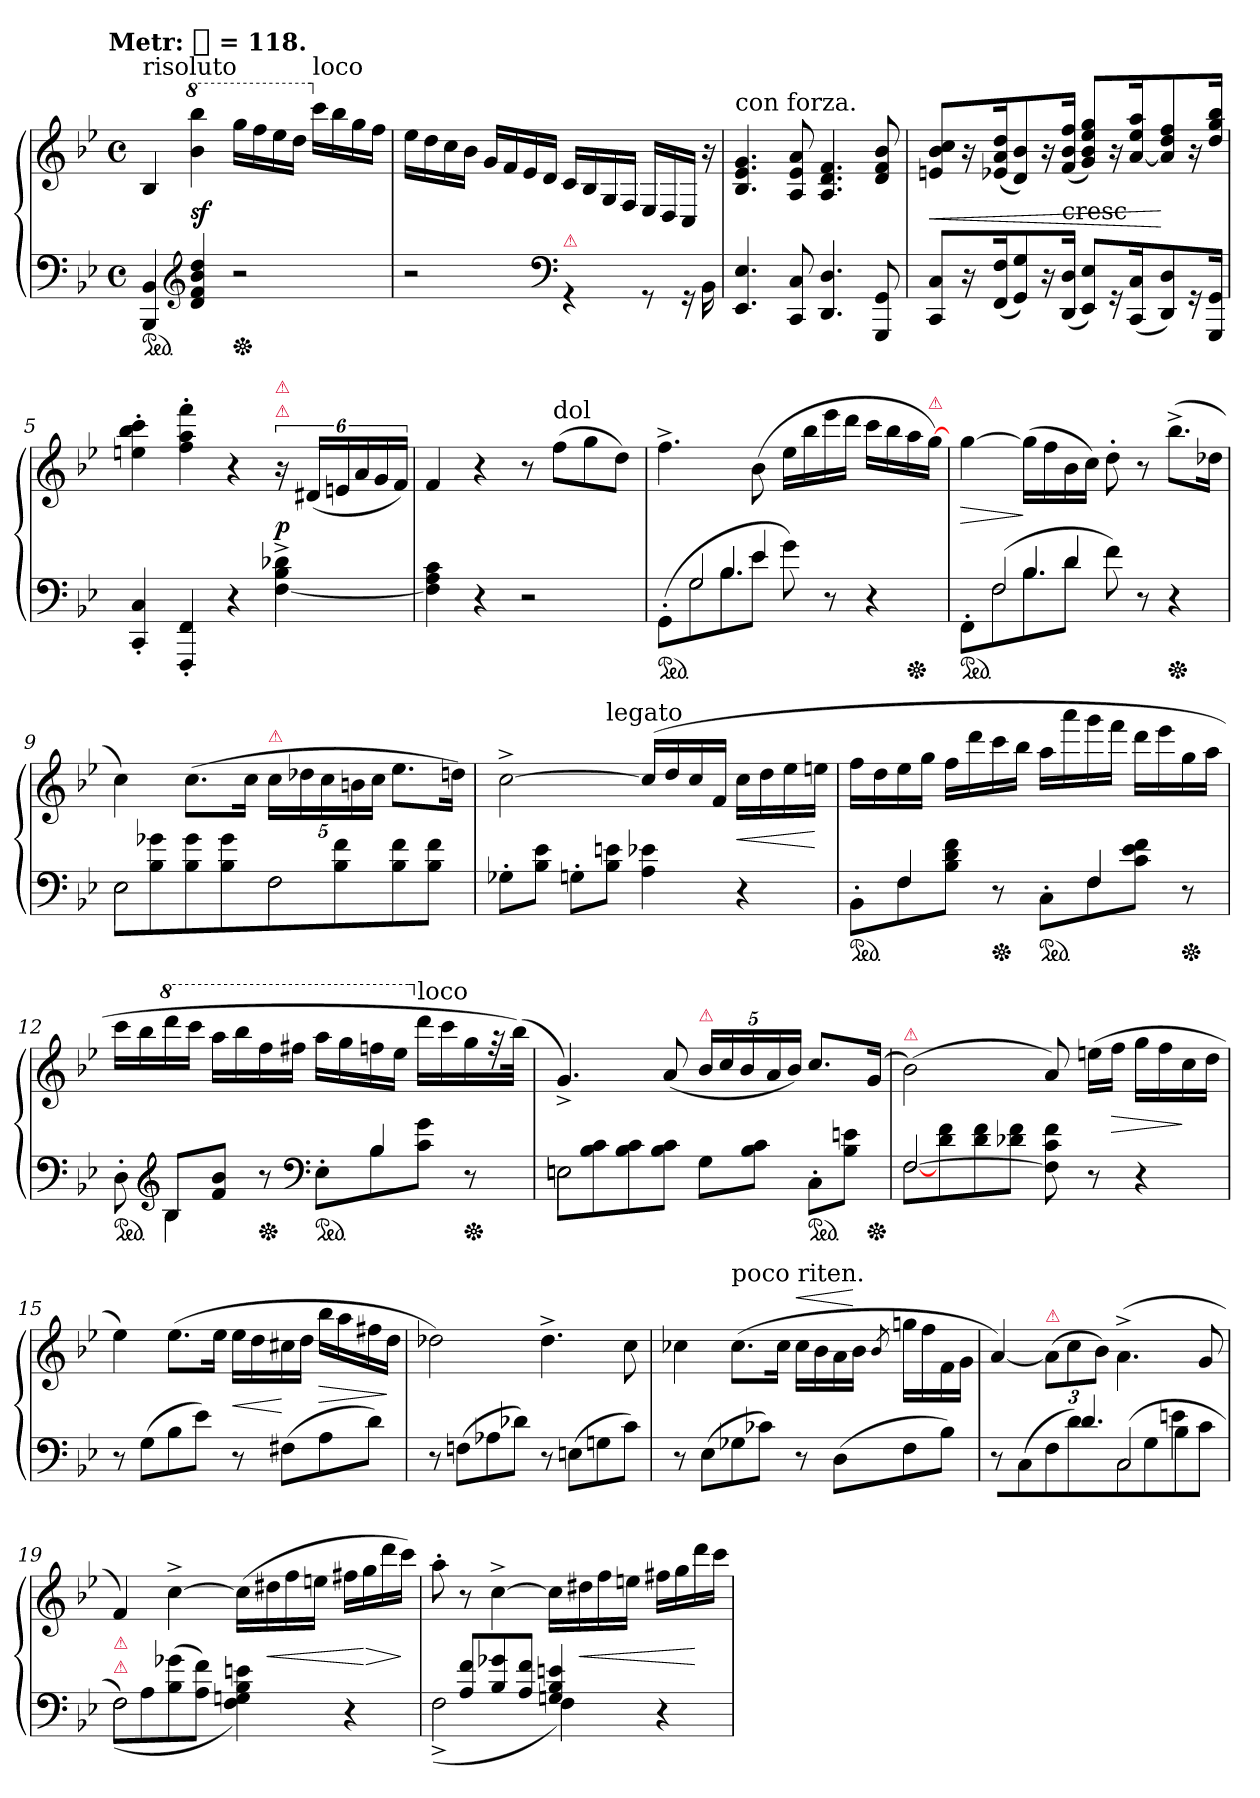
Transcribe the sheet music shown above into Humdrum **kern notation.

**kern	**kern	**dynam
*part1	*part1	*part1
*staff2	*staff1	*staff1/2
*clefF4	*clefG2	*
*k[b-e-]	*k[b-e-]	*
*B-:	*B-:	*
!!LO:TX:omd:t=Metr&colon; [quarter] = 118.
*M4/4	*M4/4	*
*met(c)	*met(c)	*
*MM118	*MM118	*
=1	=1	=1
!	!LO:TX:a:t=risoluto	!
*ped	*	*
4BBB- 4BB-	4B-	.
*clefG2	*	*
*	*8va	*
4d 4f 4b- 4dd	4bb- 4bbb-	sf
*Xped	*	*
2r	16gggLL	.
.	16fff	.
.	16eee-	.
.	16dddJJ	.
*	*X8va	*
!	!LO:TX:a:t=loco	!
.	16cccLL	.
.	16bb-	.
.	16gg	.
.	16ffJJ	.
=2	=2	=2
2r	16ee-LL	.
.	16dd	.
.	16cc	.
.	16b-JJ	.
.	16gLL	.
.	16f	.
.	16e-	.
.	16dJJ	.
*clefF4	*	*
!LO:TX:a:color=crimson:t=⚠	!	!
4rGG	16c/LL	.
.	16B-/	.
.	16G/	.
.	16F/JJ	.
8rGG	16E-/LL	.
.	16D/	.
16rGG	16C/JJ	.
16BB-\	16r	.
=3	=3	=3
!	!LO:TX:a:t=con forza.	!
4.EE- 4.E-	4.B- 4.e- 4.g	.
8CC 8C	8A 8e- 8a	.
4.DD 4.D	4.A 4.d 4.f	.
8GGG 8GG	8d 8f 8b-	.
=4	=4	=4
8CC 8CL	8en 8b- 8ccL	<
16r	16r	.
(<16FF 16FK	(<16e-X 16a 16ddK	.
8GG 8G)	8d 8b-)	.
16r	16r	.
!	!LO:TX:c:t=cresc	!
(<16DD 16DJk	(<16f 16b- 16ffJk	.
8EE- 8E-L)	8g/ 8b-/ 8ee-/ 8gg/L)	.
16r	16r	.
(<16CC 16CK	[16a 16ee- 16aaK	.
8DD 8D)	8a] 8dd 8ff	[
16r	16r	.
16GGG 16GGJk	16dd 16gg 16bb-Jk	.
=5	=5	=5
4CC' 4C'	4een' 4bb-' 4ccc'	.
4FFF' 4FF'	4ff' 4aa' 4fff'	.
4r	4r	.
!	!LO:TX:a:color=crimson:t=⚠	!
!	!LO:TX:a:color=crimson:t=⚠	!
[4F^< 4B-^< 4d-X^<	24r	p
.	(<24d#XLL	.
.	24en	.
.	24a	.
.	24g	.
.	24fJJ)	.
=6	=6	=6
4F] 4A 4c	4f	.
4r	4r	.
2r	8r	.
!	!LO:TX:a:t=dol	!
.	(>8ffL	.
.	8gg	.
.	8ddJ)	.
=7	=7	=7
*^	*	*
*ped	*	*	*
8ryy	(>8GG'>L	4.ff^<	.
!LO:N:vis=2	!LO:N:vis=2	!	!
8G	8G	.	.
!LO:N:vis=4.	!LO:N:vis=4.	!	!
8B-	8B-	.	.
4e-	8e-J	(>8b-	.
.	8g)	16ee-LL	.
.	.	16bb-	.
8rAyy	8r	16eee-	.
.	.	16dddJJ	.
4rAyy	4r	16cccLL	.
.	.	16bb-	.
*Xped	*	*	*
.	.	16aa	.
!	!	!LO:TX:a:color=crimson:t=⚠	!
.	.	[>16ggJJ)	.
=8	=8	=8	=8
*ped	*	*	*
8rAyy	8FF'>\L	[4gg	>
!LO:N:vis=2	!LO:N:vis=2	!	!
(>8F/	8F	.	.
!LO:N:vis=4.	!LO:N:vis=4.	!	!
8B-	8B-	(>16ggLL]	]
.	.	16ff	.
4d	8dJ	16b-	.
.	.	16ccJJ)	.
.	8f\)	8dd'>	.
8rEEyy	8r	8r	.
*Xped	*	*	*
4rEEyy	4r	(>8.bb-^<L	.
.	.	16dd-XJk	.
=9	=9	=9	=9
!LO:N:vis=2	!	!	!
8E-\	2E-	4cc)	.
8B- 8g-X	.	.	.
8B- 8g-	.	(>8.ccL	.
8B- 8g-J	.	.	.
.	.	16ccJk	.
!	!	!LO:TX:a:color=crimson:t=⚠	!
!LO:N:vis=2	!	!	!
8F\	2F	20ccLL	.
.	.	20dd-X	.
.	.	20cc	.
8B- 8f	.	.	.
.	.	20bn	.
.	.	20ccJJ	.
8B- 8f	.	8.ee-L	.
8B- 8fJ	.	.	.
.	.	16ddnJk)	.
*v	*v	*	*
=10	=10	=10
*	*^	*
8G-X'>L	[2cc^<	4.ryy	.
8B- 8e-J	.	.	.
8Gn'>L	.	.	.
!	!	!LO:TX:a:t=legato	!
8B- 8enJ	.	2ryy	.
4A 4e-X	(>16ccLL]	.	.
.	16dd	.	.
.	16cc	.	.
.	16fJJ	.	.
4r	16ccLL	.	<
.	16dd	.	.
.	16ee-	8ryy	.
.	16eenJJ	.	[
*	*v	*v	*
=11	=11	=11
*^	*	*
*ped	*	*	*
8rcyy	8BB-'>L	16ffLL	.
.	.	16dd	.
4F	8F	16ee-	.
.	.	16ggJJ	.
.	8B- 8d 8fJ	16ffLL	.
.	.	16ddd	.
*Xped	*	*	*
8r	8ryy	16ccc	.
.	.	16bb-JJ	.
*ped	*	*	*
8rAyy	8C'>\L	16aaLL	.
.	.	16aaa	.
4F/	8F	16ggg	.
.	.	16fffJJ	.
.	8c 8e- 8fJ	16dddLL	.
.	.	16eee-	.
*Xped	*	*	*
8rAyy	8r	16gg	.
.	.	16aaJJ	.
=12	=12	=12	=12
!LO:TX:a:color=crimson:t=⚠	!	!	!
*ped	*	*	*
8D'>	8ryy	16cccLL	.
*clefG2	*	*	*
.	.	16bb-	.
*	*	*8va	*
8B-L	4B-	16dddd	.
.	.	16ccccJJ	.
8f 8b-J	.	16aaaLL	.
.	.	16bbb-	.
*Xped	*	*	*
4ryy	8r	16fff	.
.	.	16fff#XJJ	.
*clefF4	*	*	*
*ped	*	*	*
.	8E-'>\L	16aaaLL	.
.	.	16ggg	.
4B-/	8B-	16fffn	.
.	.	16eee-JJ	.
*	*	*X8va	*
!	!	!LO:TX:a:t=loco	!
.	8c 8gJ	16dddLL	.
.	.	16ccc	.
*Xped	*	*	*
8r	8ryy	16gg	.
.	.	32rff	.
.	.	(>32bb-JJk)	.
=13	=13	=13	=13
!LO:N:vis=2	!	!	!
8En\	2En	4.g^)	.
8B- 8c	.	.	.
8B- 8c	.	.	.
8B- 8cJ	.	(>8a	.
!	!	!LO:TX:a:color=crimson:t=⚠	!
8G\L	4ryy	20b-/LL	.
.	.	20cc	.
.	.	20b-	.
8B- 8cJ	.	.	.
.	.	20a	.
.	.	20b-JJ)	.
*ped	*	*	*
8C'>\L	4ryy	8.ccL	.
8B- 8enJ	.	.	.
*Xped	*	*	*
.	.	(>16gJk	.
=14	=14	=14	=14
!	!	!LO:TX:a:color=crimson:t=⚠	!
!	!LO:N:vis=2	!	!
[2F	[>8F	(>2b-)	.
.	8d 8f	.	.
.	8d 8f	.	.
.	8d-X 8fJ	.	.
2rbyy	8F] 8c 8f	8a)	.
.	8r	(>16eenLL	.
.	.	16ffJJ	>
.	4r	16ggLL	.
.	.	16ff	.
.	.	16cc	]
.	.	16ddJJ	.
*v	*v	*	*
=15	=15	=15
8r	4ee-)	.
(>8GL	.	.
8B-	(>8.ee-L	.
8e-J)	.	.
.	16ee-Jk	.
8r	16ee-LL	<
.	16dd	.
(>8F#XL	16cc#X	[
.	16ddJJ	.
8A	16bb-LL	>
.	16aa	.
8dJ)	16ff#X	.
.	16ddJJ	]
=16	=16	=16
8r	2dd-X)	.
(>8FnL	.	.
8A-X	.	.
8d-XJ)	.	.
8r	4.dd-^<	.
(>8EnL	.	.
8Gn	.	.
8cJ)	8cc	.
=17	=17	=17
8r	4cc-X	.
(>8E-L	.	.
!	!LO:TX:a:t=poco riten.	!
8G-X	(>8.cc-L	.
8c-XJ)	.	.
.	16cc-Jk	.
!	!	!LO:HP:a
8r	16cc-LL	<
.	16b-	.
(>8DL	16a	.
.	16b-JJ	[
.	8qb-/	.
8F	16ggnLL	.
.	16ff	.
8B-J)	16f	.
.	16gJJ	.
=18	=18	=18
*^	*	*
4ryy	8r	[4a)	.
.	(>8C\L	.	.
!	!	!LO:TX:a:color=crimson:t=⚠	!
8ryy	8F	(>12aL]	.
.	.	12cc	.
!LO:N:vis=4.	!	!	!
8d/	8dJ)	.	.
.	.	12b-J)	.
!LO:N:vis=2	!LO:N:vis=2	!	!
(>4C	8C	(>4.a^>\	.
.	8G	.	.
4en\	8B-	.	.
.	8cJ	8g	.
=19	=19	=19	=19
!LO:TX:a:color=crimson:t=⚠	!	!	!
!LO:TX:a:color=crimson:t=⚠	!	!	!
!LO:N:vis=2	!	!	!
8F)	(<2F	4f)	.
8A\	.	.	.
(>8B- 8g-X	.	[4cc^	.
8A 8fJ)	.	.	.
4F 4Gn 4B- 4en)	4ryy	(>16ccLL]	.
.	.	16dd#X	<
.	.	16ff	.
.	.	16eenJJ	.
4r	4rAyy	16ff#XLL	.
.	.	16gg	[ >
.	.	16ddd	.
.	.	16cccJJ)	]
=20	=20	=20	=20
8reyy	(<2F^>	8aa'>	.
8A 8fL	.	8r	.
8B- 8g-X	.	[4cc^	.
8A 8fJ	.	.	.
4Gn 4B- 4en	4F)	16ccLL]	.
.	.	16dd#X	<
.	.	16ff	.
.	.	16eenJJ	.
4r	4ryy	16ff#XLL	.
.	.	16gg	.
.	.	16ddd	[
.	.	16cccJJ	.
*v	*v	*	*
=	=	=
*-	*-	*-
